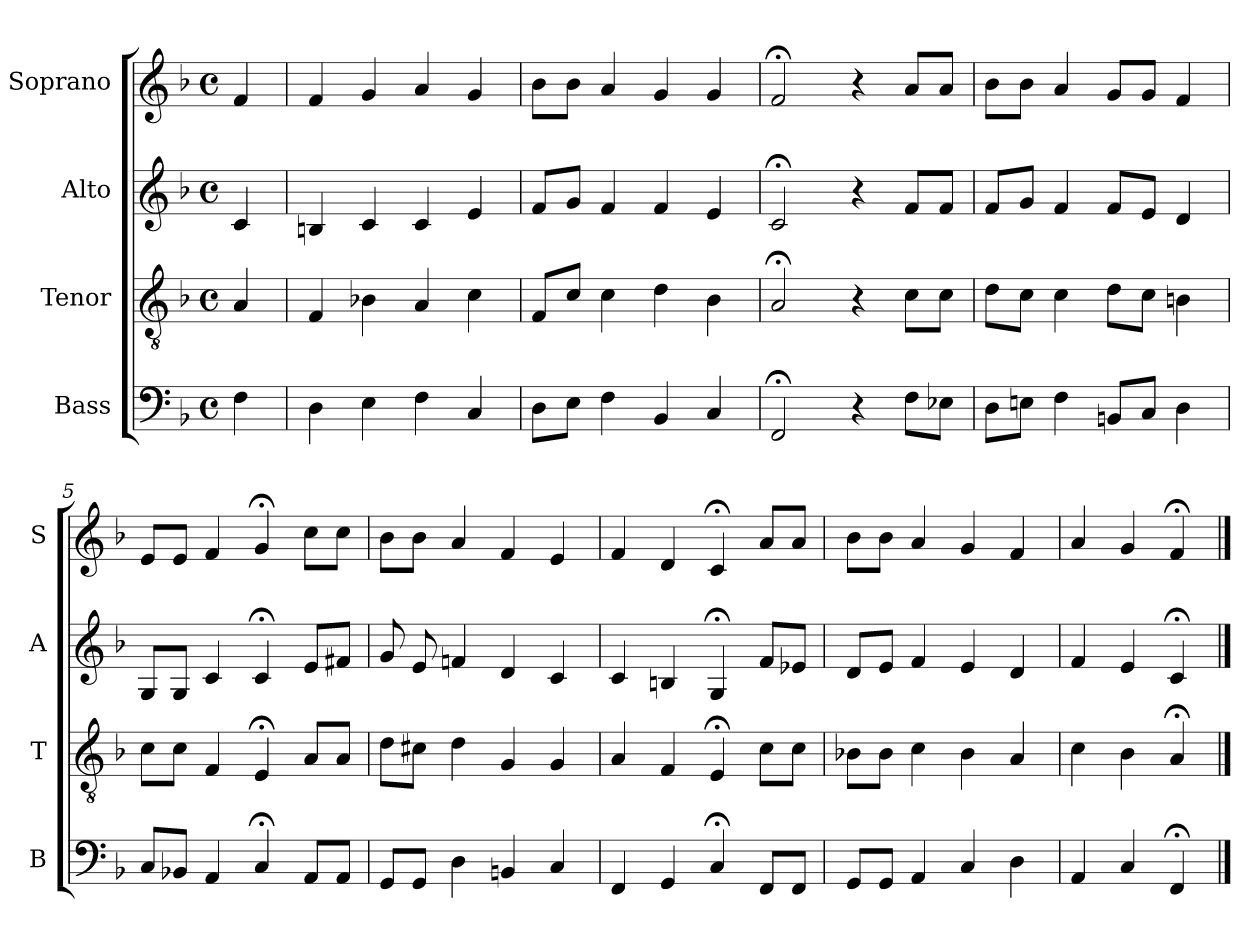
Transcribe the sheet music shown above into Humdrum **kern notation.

**kern	**kern	**kern	**kern
*part4	*part3	*part2	*part1
*staff4	*staff3	*staff2	*staff1
*I"Bass	*I"Tenor	*I"Alto	*I"Soprano
*I'B	*I'T	*I'A	*I'S
*clefF4	*clefGv2	*clefG2	*clefG2
*k[b-]	*k[b-]	*k[b-]	*k[b-]
*F:	*F:	*F:	*F:
*M4/4	*M4/4	*M4/4	*M4/4
*met(c)	*met(c)	*met(c)	*met(c)
*MM100	*MM100	*MM100	*MM100
=	=	=	=
4F	4A	4c	4f
=1	=1	=1	=1
4D	4F	4Bn	4f
4E	4B-X	4c	4g
4F	4A	4c	4a
4C	4c	4e	4g
=2	=2	=2	=2
8DL	8FL	8fL	8b-L
8EJ	8cJ	8gJ	8b-J
4F	4c	4f	4a
4BB-	4d	4f	4g
4C	4B-	4e	4g
=3	=3	=3	=3
2FF;<	2A;<	2c;<	2f;<
4r	4r	4r	4r
8FL	8cL	8fL	8aL
8E-XJ	8cJ	8fJ	8aJ
=4	=4	=4	=4
8DL	8dL	8fL	8b-L
8EnJ	8cJ	8gJ	8b-J
4F	4c	4f	4a
8BBnL	8dL	8fL	8gL
8CJ	8cJ	8eJ	8gJ
4D	4Bn	4d	4f
=5	=5	=5	=5
8CL	8cL	8GL	8eL
8BB-XJ	8cJ	8GJ	8eJ
4AA	4F	4c	4f
4C;<	4E;<	4c;<	4g;<
8AAL	8AL	8eL	8ccL
8AAJ	8AJ	8f#XJ	8ccJ
=6	=6	=6	=6
8GGL	8dL	8g	8b-L
8GGJ	8c#XJ	8e	8b-J
4D	4d	4fn	4a
4BBn	4G	4d	4f
4C	4G	4c	4e
=7	=7	=7	=7
4FF	4A	4c	4f
4GG	4F	4Bn	4d
4C;<	4E;<	4G;<	4c;<
8FFL	8cL	8fL	8aL
8FFJ	8cJ	8e-XJ	8aJ
=8	=8	=8	=8
8GGL	8B-XL	8dL	8b-L
8GGJ	8B-J	8eJ	8b-J
4AA	4c	4f	4a
4C	4B-	4e	4g
4D	4A	4d	4f
=9	=9	=9	=9
4AA	4c	4f	4a
4C	4B-	4e	4g
4FF;<	4A;<	4c;<	4f;<
==	==	==	==
*-	*-	*-	*-
